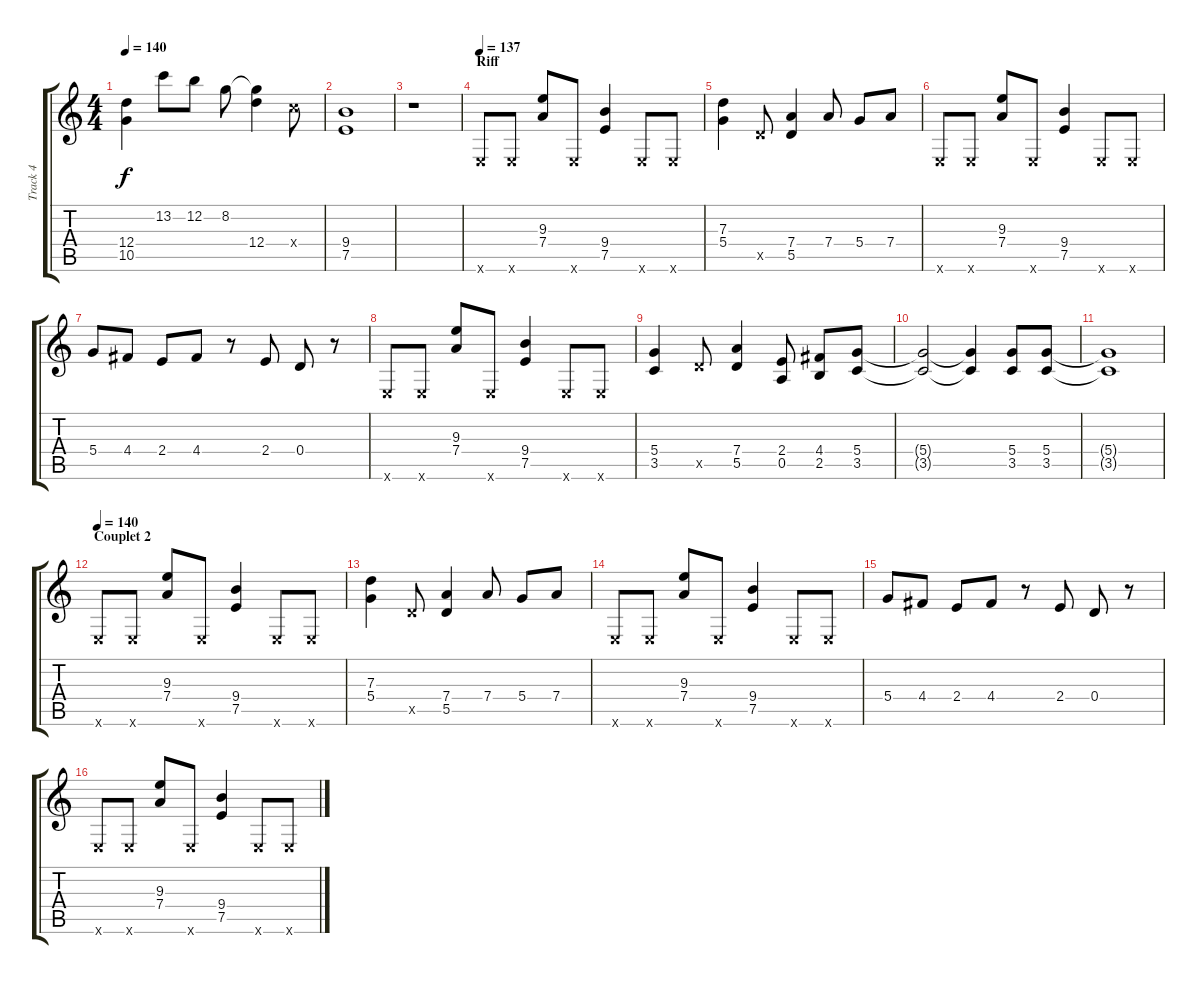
\track ("Track 4" "Track 4") {instrument distortionguitar}
\staff {score tabs}
\tuning (E4 B3 G3 D3 A2 E2) {hide}
\ts (4 4)
\tempo 140
\clef g2
\ks c
(12.4 10.5).4{dy f} 13.2.8 12.2.8 8.2.8 (8.2{t} 12.4).4 10.4{x}.8 |
(9.4 7.5).1 |
r.1 |
\section ("" "Riff")
\tempo 137
0.6{x}.8 0.6{x}.8 (9.3 7.4).8 0.6{x}.8 (9.4 7.5).4 0.6{x}.8 0.6{x}.8 |
(7.3 5.4).4 5.5{x}.8 (7.4 5.5).4 7.4.8 5.4.8 7.4.8 |
0.6{x}.8 0.6{x}.8 (9.3 7.4).8 0.6{x}.8 (9.4 7.5).4 0.6{x}.8 0.6{x}.8 |
5.4.8 4.4.8 2.4.8 4.4.8 r.8 2.4.8 0.4.8 r.8 |
0.6{x}.8 0.6{x}.8 (9.3 7.4).8 0.6{x}.8 (9.4 7.5).4 0.6{x}.8 0.6{x}.8 |
(5.4 3.5).4 5.5{x}.8 (7.4 5.5).4 (2.4 0.5).8 (4.4 2.5).8 (5.4 3.5).8 |
(5.4{t} 3.5{t}).2 (5.4{t} 3.5{t}).4 (5.4 3.5).8 (5.4 3.5).8 |
(5.4{t} 3.5{t}).1 |
\section ("" "Couplet 2")
\tempo 140
0.6{x}.8 0.6{x}.8 (9.3 7.4).8 0.6{x}.8 (9.4 7.5).4 0.6{x}.8 0.6{x}.8 |
(7.3 5.4).4 5.5{x}.8 (7.4 5.5).4 7.4.8 5.4.8 7.4.8 |
0.6{x}.8 0.6{x}.8 (9.3 7.4).8 0.6{x}.8 (9.4 7.5).4 0.6{x}.8 0.6{x}.8 |
5.4.8 4.4.8 2.4.8 4.4.8 r.8 2.4.8 0.4.8 r.8 |
0.6{x}.8 0.6{x}.8 (9.3 7.4).8 0.6{x}.8 (9.4 7.5).4 0.6{x}.8 0.6{x}.8
